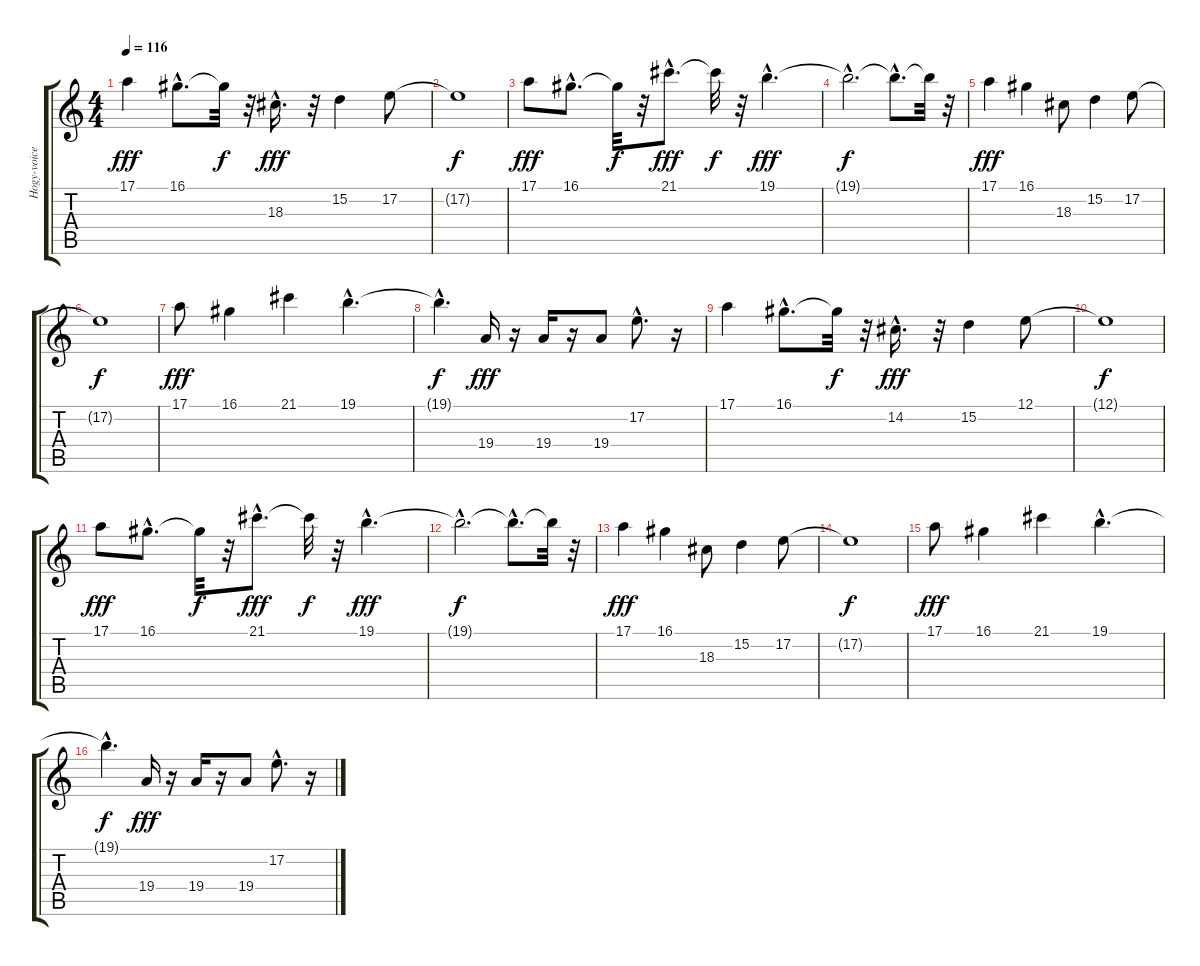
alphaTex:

\track ("Hogy-voice" "Hogy-voice") {instrument altosax}
\staff {score tabs}
\tuning (E4 B3 G3 D3 A2 E2) {hide}
\ts (4 4)
\tempo 116
\clef g2
\ks c
17.1.4{dy fff} 16.1{hac}.8{d} 16.1{t}.32{dy f} r.32 18.3{hac}.16{d dy fff} r.32 15.2.4 17.2.8 |
17.2{t}.1{dy f} |
17.1.8{dy fff} 16.1{hac}.8{d} 16.1{t}.32{dy f} r.32 21.1{hac}.8{d dy fff} 21.1{t}.32{dy f} r.32 19.1{hac}.4{d dy fff} |
19.1{hac t}.2{d dy f} 19.1{hac t}.8{d} 19.1{t}.32 r.32 |
17.1.4{dy fff} 16.1.4 18.3.8 15.2.4 17.2.8 |
17.2{t}.1{dy f} |
17.1.8{dy fff} 16.1.4 21.1.4 19.1{hac}.4{d} |
19.1{hac t}.4{d dy f} 19.4.16{dy fff} r.16 19.4.16 r.16 19.4.8 17.2{hac}.8{d} r.16 |
17.1.4 16.1{hac}.8{d} 16.1{t}.32{dy f} r.32 14.2{hac}.16{d dy fff} r.32 15.2.4 12.1.8 |
12.1{t}.1{dy f} |
17.1.8{dy fff volume 16} 16.1{hac}.8{d volume 16} 16.1{t}.32{dy f} r.32 21.1{hac}.8{d dy fff volume 16} 21.1{t}.32{dy f} r.32 19.1{hac}.4{d dy fff volume 15} |
19.1{hac t}.2{d dy f} 19.1{hac t}.8{d} 19.1{t}.32 r.32 |
17.1.4{dy fff volume 14} 16.1.4{volume 13} 18.3.8{volume 13} 15.2.4{volume 13} 17.2.8{volume 13} |
17.2{t}.1{dy f} |
17.1.8{dy fff volume 11} 16.1.4{volume 11} 21.1.4{volume 11} 19.1{hac}.4{d volume 11} |
19.1{hac t}.4{d dy f} 19.4.16{dy fff volume 10} r.16 19.4.16{volume 10} r.16 19.4.8{volume 10} 17.2{hac}.8{d volume 9} r.16
